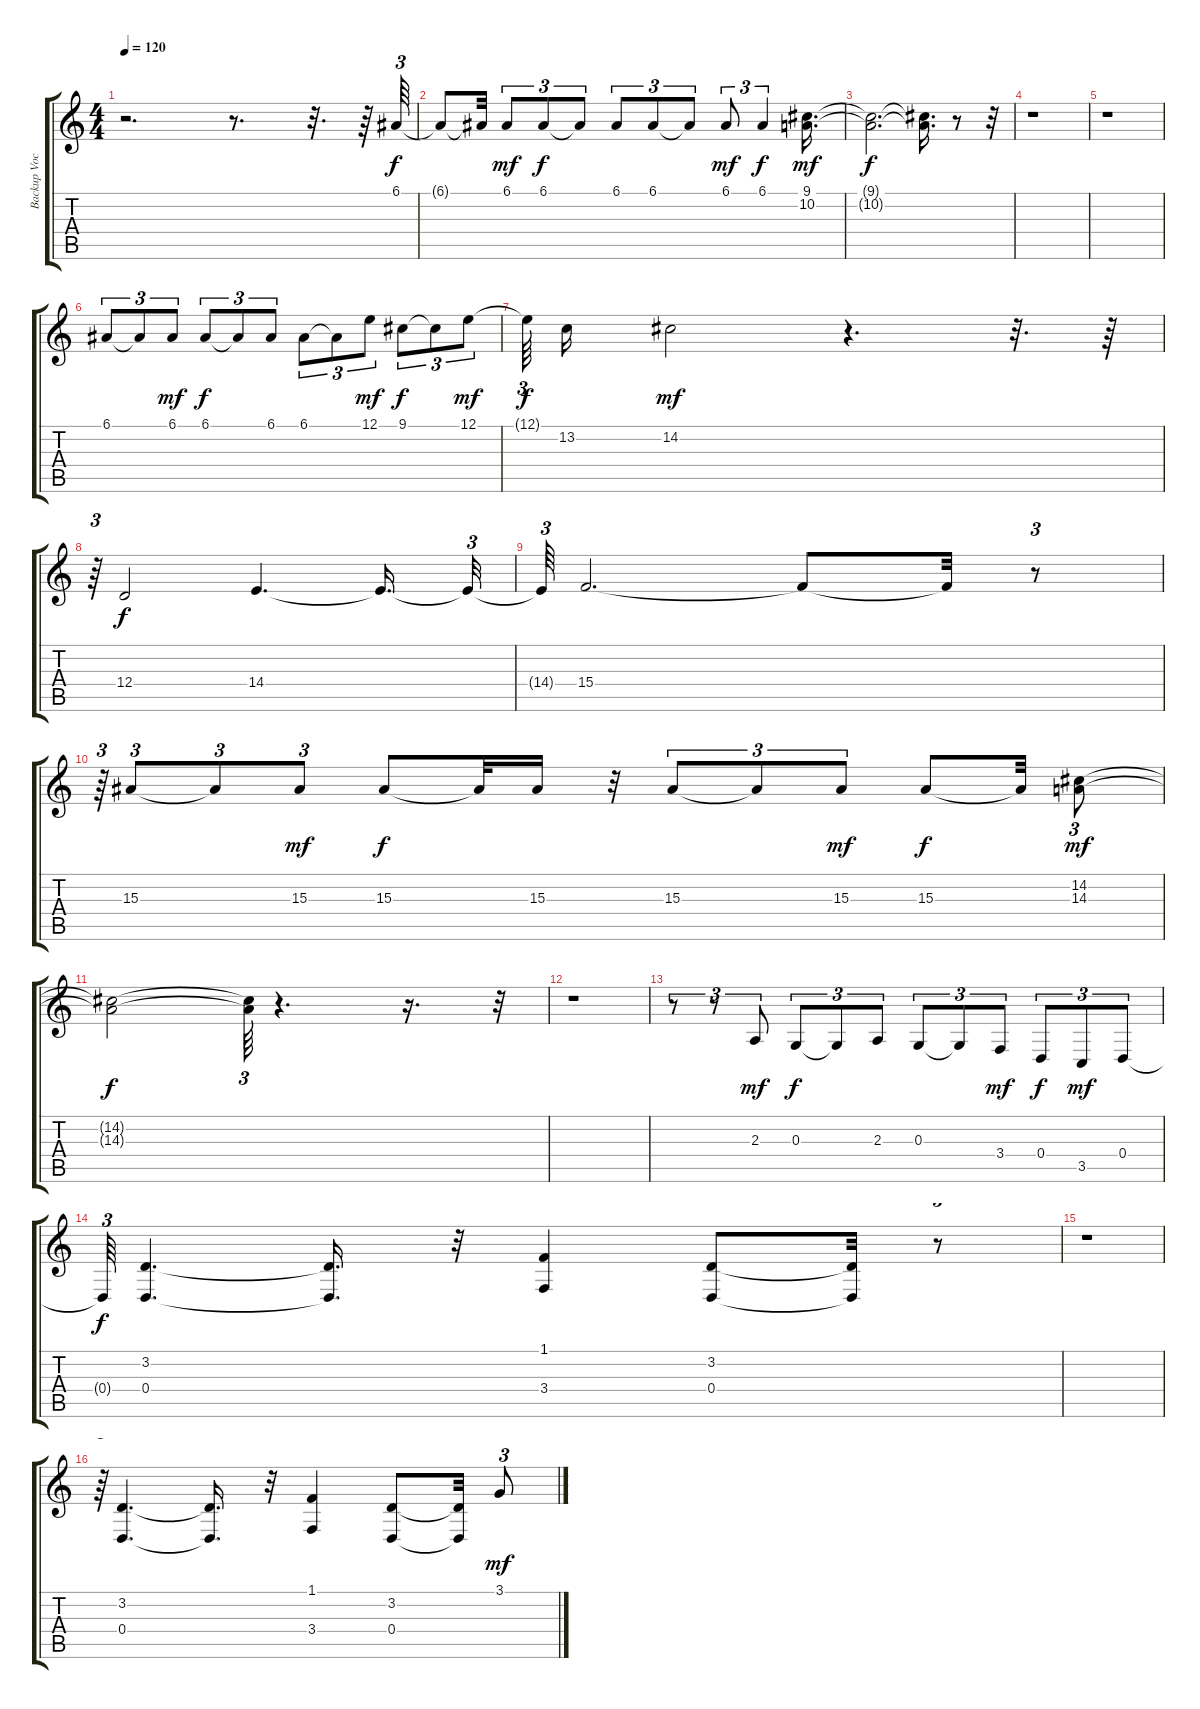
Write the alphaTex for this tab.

\track ("Backup Vocals" "Backup Voc") {instrument voiceoohs}
\staff {score tabs}
\tuning (E4 B3 G3 D3 A2 E2) {hide}
\ts (4 4)
\tempo 120
\clef g2
\ks c
r.2{d dy f} r.8{d} r.32{d} r.64 6.1.64{tu (3 2)} |
6.1{t}.8 6.1{t}.32 6.1.8{tu (3 2) dy mf} 6.1.8{tu (3 2) dy f} 6.1{t}.8{tu (3 2)} 6.1.8{tu (3 2)} 6.1.8{tu (3 2)} 6.1{t}.8{tu (3 2)} 6.1.8{tu (3 2) dy mf} 6.1.4{tu (3 2) dy f} (9.1 10.2).16{d dy mf} |
(9.1{t} 10.2{t}).2{d dy f} (9.1{t} 10.2{t}).16{d} r.8 r.32 |
r.1 |
r.1 |
6.1.8{tu (3 2)} 6.1{t}.8{tu (3 2)} 6.1.8{tu (3 2) dy mf} 6.1.8{tu (3 2) dy f} 6.1{t}.8{tu (3 2)} 6.1.8{tu (3 2)} 6.1.8{tu (3 2)} 6.1{t}.8{tu (3 2)} 12.1.8{tu (3 2) dy mf} 9.1.8{tu (3 2) dy f} 9.1{t}.8{tu (3 2)} 12.1.8{tu (3 2) dy mf} |
12.1{t}.64{tu (3 2) dy f} 13.2.16 14.2.2{dy mf} r.4{d} r.32{d} r.64 |
r.64{tu (3 2)} 12.4.2{dy f} 14.4.4{d} 14.4{t}.16{d} 14.4{t}.32{tu (3 2)} |
14.4{t}.64{tu (3 2)} 15.4.2{d} 15.4{t}.8 15.4{t}.32 r.8{tu (3 2)} |
r.64{tu (3 2)} 15.3.8{tu (3 2)} 15.3{t}.8{tu (3 2)} 15.3.8{tu (3 2) dy mf} 15.3.8{dy f} 15.3{t}.32 15.3.16 r.32 15.3.8{tu (3 2)} 15.3{t}.8{tu (3 2)} 15.3.8{tu (3 2) dy mf} 15.3.8{dy f} 15.3{t}.32 (14.2 14.3).8{tu (3 2) dy mf} |
(14.2{t} 14.3{t}).2{dy f} (14.2{t} 14.3{t}).64{tu (3 2)} r.4{d} r.16{d} r.32{tu (3 2)} |
r.1 |
r.8{tu (3 2)} r.8{tu (3 2)} 2.3.8{tu (3 2) dy mf} 0.3.8{tu (3 2) dy f} 0.3{t}.8{tu (3 2)} 2.3.8{tu (3 2)} 0.3.8{tu (3 2)} 0.3{t}.8{tu (3 2)} 3.4.8{tu (3 2) dy mf} 0.4.8{tu (3 2) dy f} 3.5.8{tu (3 2) dy mf} 0.4.8{tu (3 2)} |
0.4{t}.64{tu (3 2) dy f} (3.2 0.4).4{d} (3.2{t} 0.4{t}).16{d} r.32 (1.1 3.4).4 (3.2 0.4).8 (3.2{t} 0.4{t}).32 r.8{tu (3 2)} |
r.1 |
r.64{tu (3 2)} (3.2 0.4).4{d} (3.2{t} 0.4{t}).16{d} r.32 (1.1 3.4).4 (3.2 0.4).8 (3.2{t} 0.4{t}).32 3.1.8{tu (3 2) dy mf}
